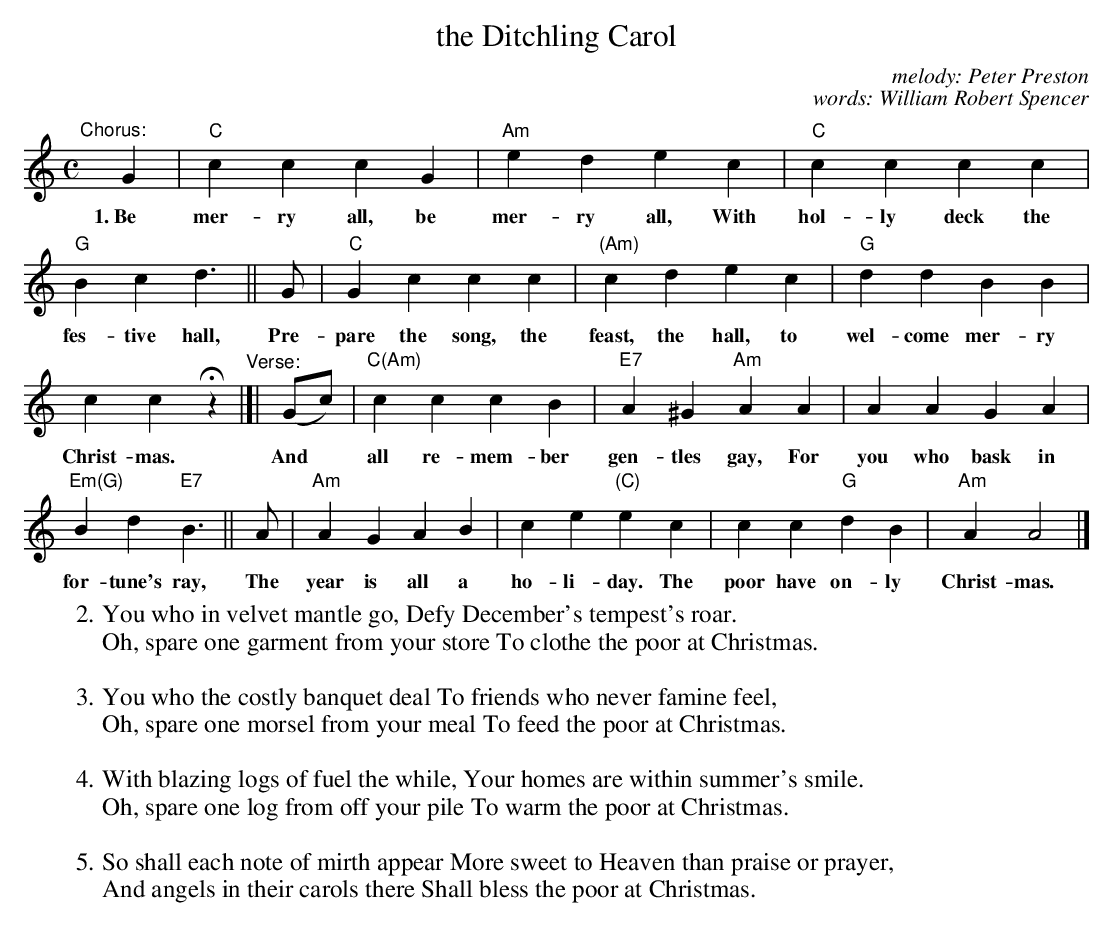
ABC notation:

X:1
T: the Ditchling Carol
C: melody: Peter Preston
C: words: William Robert Spencer
M: C
L: 1/4
K: C
"^Chorus:"[|]\
G | "C"cc cG | "Am"ed ec | "C"cc cc | "G"Bc d> || G | "C"Gc cc |
w: 1.~Be mer-ry all, be mer-ry all, With hol-ly deck the fes-tive hall, Pre-pare the song, the
"(Am)"cd ec | "G"dd BB | cc Hz "^Verse:"|[| (G/c/) | "C(Am)"cc cB | "^E7"A^G "Am"AA |
w: feast, the hall, to wel-come mer-ry Christ-mas. And* all re-mem-ber gen-tles gay, For
AA GA | "Em(G)"Bd "E7"B> || A | "Am"AG AB | ce "(C)"ec | cc "G"dB | "Am"A A2 |]
w: you who bask in for-tune's ray, The year is all a ho-li-day. The poor have on-ly Christ-mas.
W:2. You who in velvet mantle go, Defy December's tempest's roar.
W: Oh, spare one garment from your store To clothe the poor at Christmas.
W:
W:3. You who the costly banquet deal To friends who never famine feel,
W: Oh, spare one morsel from your meal To feed the poor at Christmas.
W:
W:4. With blazing logs of fuel the while, Your homes are within summer's smile.
W: Oh, spare one log from off your pile To warm the poor at Christmas.
W:
W:5. So shall each note of mirth appear More sweet to Heaven than praise or prayer,
W: And angels in their carols there Shall bless the poor at Christmas.
